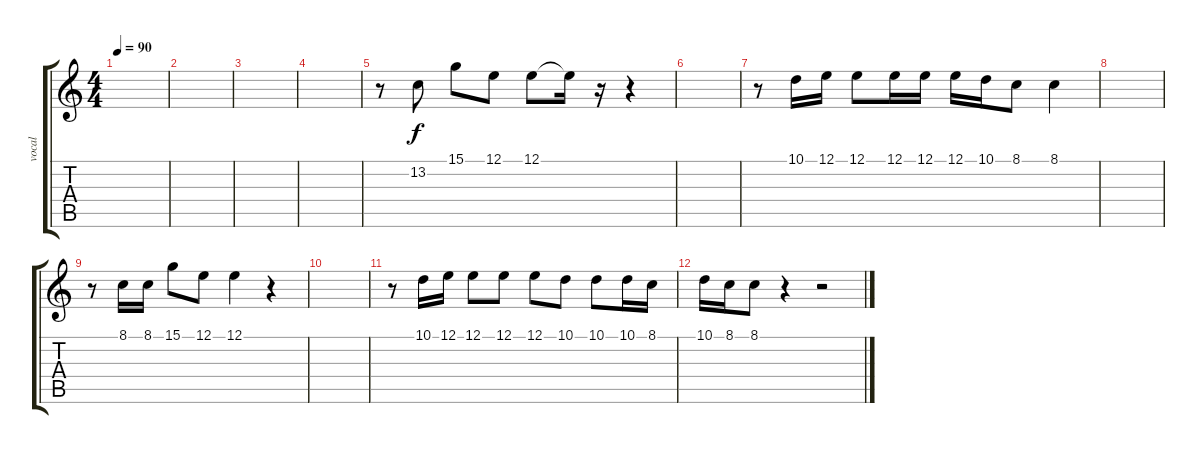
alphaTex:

\track ("vocal" "vocal") {instrument stringensemble2}
\staff {score tabs}
\tuning (E4 B3 G3 D3 A2 E2) {hide}
\ts (4 4)
\tempo 90
\clef g2
\ks c
|
|
|
|
r.8 13.2.8 15.1.8 12.1.8 12.1.8 12.1{t}.16 r.16 r.4 |
|
r.8 10.1.16 12.1.16 12.1.8 12.1.16 12.1.16 12.1.16 10.1.16 8.1.8 8.1.4 |
|
r.8 8.1.16 8.1.16 15.1.8 12.1.8 12.1.4 r.4 |
|
r.8 10.1.16 12.1.16 12.1.8 12.1.8 12.1.8 10.1.8 10.1.8 10.1.16 8.1.16 |
10.1.16 8.1.16 8.1.8 r.4 r.2
